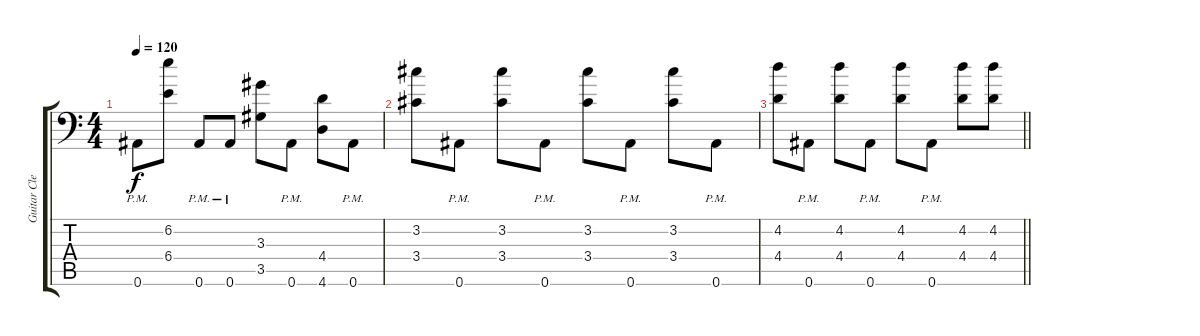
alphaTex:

\track ("Guitar Clean" "Guitar Cle") {instrument electricguitarclean}
\staff {score tabs}
\tuning (D4 Bb3 F3 Bb2 F2 Bb1) {hide}
\ts (4 4)
\tempo 120
\clef f4
\ks c
0.6{pm}.8{dy f} (6.2 6.4).8 0.6{pm}.8 0.6{pm}.8 (3.3 3.5).8 0.6{pm}.8 (4.4 4.6).8 0.6{pm}.8 |
(3.2 3.4).8 0.6{pm}.8 (3.2 3.4).8 0.6{pm}.8 (3.2 3.4).8 0.6{pm}.8 (3.2 3.4).8 0.6{pm}.8 |
\barLineRight lightlight
(4.2 4.4).8 0.6{pm}.8 (4.2 4.4).8 0.6{pm}.8 (4.2 4.4).8 0.6{pm}.8 (4.2 4.4).8 (4.2 4.4).8
